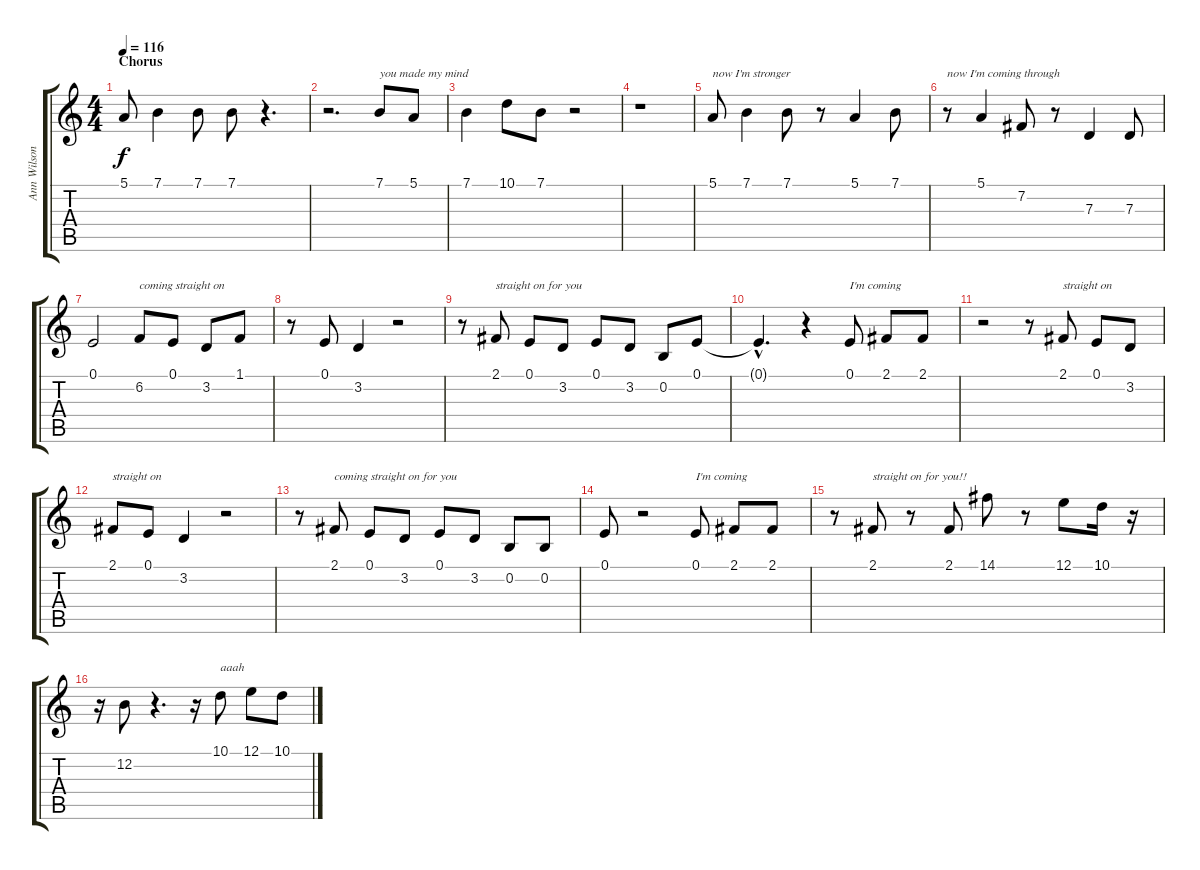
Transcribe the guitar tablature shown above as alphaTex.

\track ("Ann Wilson" "Ann Wilson") {instrument flute}
\staff {score tabs}
\tuning (E4 B3 G3 D3 A2 E2) {hide}
\ts (4 4)
\section ("" "Chorus")
\tempo 116
\clef g2
\ks c
5.1.8{dy f} 7.1.4 7.1.8 7.1.8 r.4{d} |
r.2{d} 7.1.8{txt "you made my mind"} 5.1.8 |
7.1.4 10.1.8 7.1.8 r.2 |
r.1 |
5.1.8{txt "now I'm stronger"} 7.1.4 7.1.8 r.8 5.1.4 7.1.8 |
r.8{txt "now I'm coming through"} 5.1.4 7.2.8 r.8 7.3.4 7.3.8 |
0.1.2 6.2.8{txt "coming straight on"} 0.1.8 3.2.8 1.1.8 |
r.8 0.1.8 3.2.4 r.2 |
r.8 2.1.8{txt "straight on for you"} 0.1.8 3.2.8 0.1.8 3.2.8 0.2.8 0.1.8 |
0.1{hac t}.4{d} r.4 0.1.8{txt "I'm coming"} 2.1.8 2.1.8 |
r.2 r.8 2.1.8{txt "straight on"} 0.1.8 3.2.8 |
2.1.8{txt "straight on"} 0.1.8 3.2.4 r.2 |
r.8 2.1.8{txt "coming straight on for you"} 0.1.8 3.2.8 0.1.8 3.2.8 0.2.8 0.2.8 |
0.1.8 r.2 0.1.8{txt "I'm coming"} 2.1.8 2.1.8 |
r.8 2.1.8{txt "straight on for you!!"} r.8 2.1.8 14.1.8 r.8 12.1.8 10.1.16 r.16 |
r.16 12.2.8 r.4{d} r.16 10.1.8{txt "aaah"} 12.1.8 10.1.8
